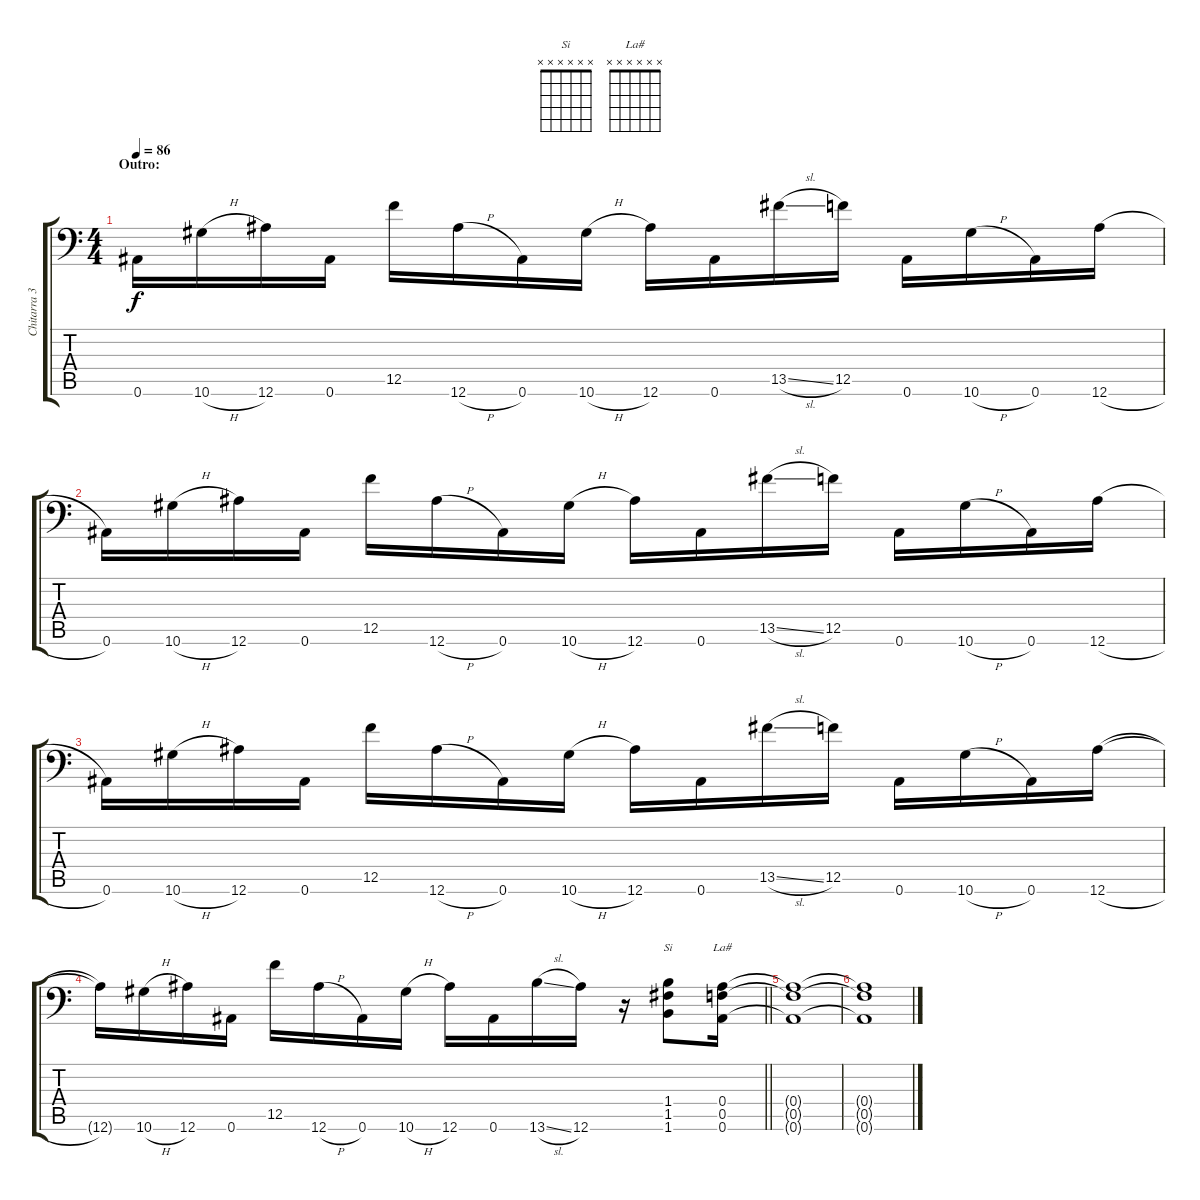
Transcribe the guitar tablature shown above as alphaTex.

\track ("Chitarra 3" "Chitarra 3") {instrument distortionguitar}
\staff {score tabs}
\tuning (C4 G3 Eb3 Bb2 F2 Bb1) {hide}
\chord ("Si" x x x x x x)
\chord ("La#" x x x x x x)
\ts (4 4)
\section ("" "Outro:")
\tempo 86
\clef f4
\ks c
0.6{t}.16{dy f} 10.6{h}.16 12.6.16 0.6.16 12.5.16 12.6{h}.16 0.6.16 10.6{h}.16 12.6.16 0.6.16 13.5{sl}.16 12.5.16 0.6.16 10.6{h}.16 0.6.16 12.6{h}.16 |
0.6.16 10.6{h}.16 12.6.16 0.6.16 12.5.16 12.6{h}.16 0.6.16 10.6{h}.16 12.6.16 0.6.16 13.5{sl}.16 12.5.16 0.6.16 10.6{h}.16 0.6.16 12.6{h}.16 |
0.6.16 10.6{h}.16 12.6.16 0.6.16 12.5.16 12.6{h}.16 0.6.16 10.6{h}.16 12.6.16 0.6.16 13.5{sl}.16 12.5.16 0.6.16 10.6{h}.16 0.6.16 12.6{h}.16 |
\barLineRight lightlight
12.6{t}.16 10.6{h}.16 12.6.16 0.6.16 12.5.16 12.6{h}.16 0.6.16 10.6{h}.16 12.6.16 0.6.16 13.6{sl}.16 12.6.16 r.16 (1.4 1.5 1.6).8{ch "Si"} (0.4 0.5 0.6).16{ch "La#"} |
(0.4{t} 0.5{t} 0.6{t}).1 |
(0.4{t} 0.5{t} 0.6{t}).1
